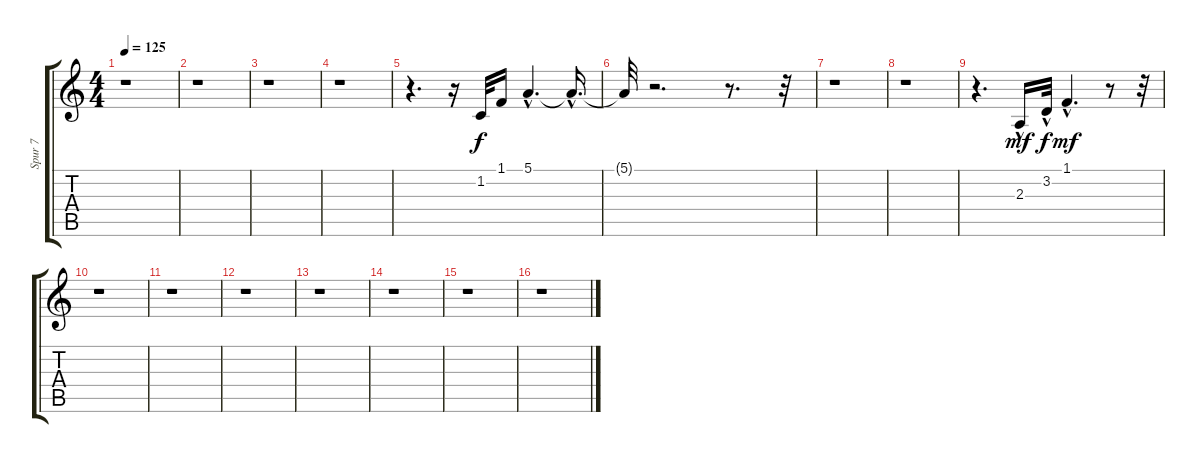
\track ("Spur 7" "Spur 7") {instrument honkytonkpiano}
\staff {score tabs}
\tuning (E4 B3 G3 D3 A2 E2) {hide}
\ts (4 4)
\tempo 125
\clef g2
\ks c
r.1{dy f instrument honkytonkpiano} |
r.1 |
r.1 |
r.1 |
r.4{d} r.16 1.2.32 1.1.16 5.1{hac}.4{d} 5.1{hac t}.16{d} |
5.1{t}.32 r.2{d} r.8{d} r.32 |
r.1 |
r.1 |
r.4{d} 2.3{hac}.16{dy mf} 3.2{hac}.32{dy f} 1.1{hac}.4{d dy mf} r.8 r.32 |
r.1 |
r.1 |
r.1 |
r.1 |
r.1 |
r.1 |
r.1
